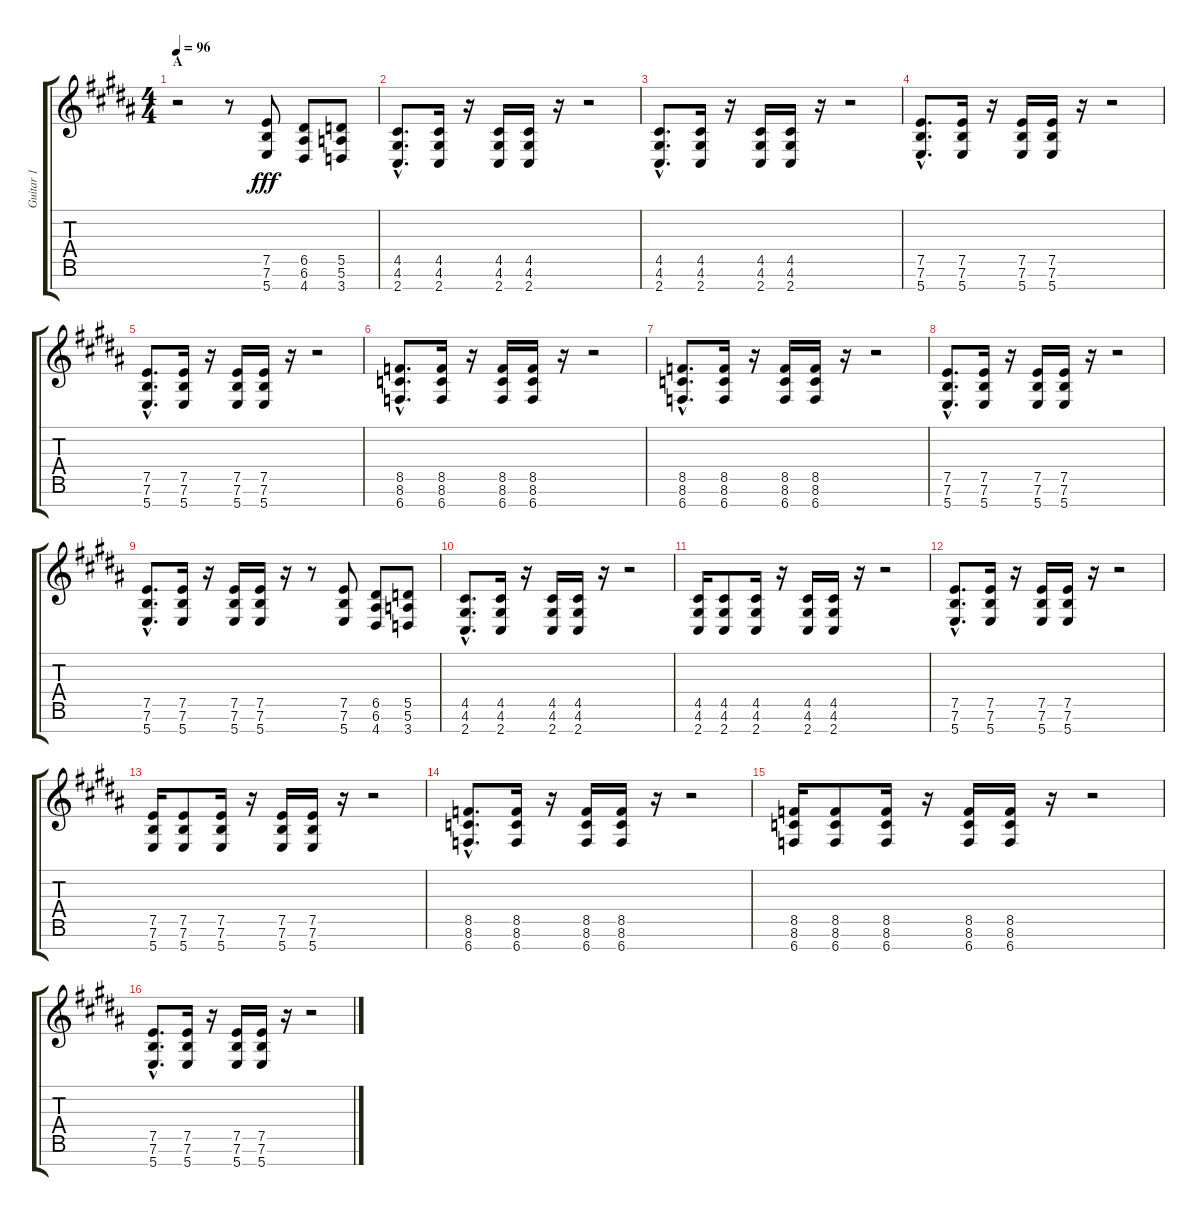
\track ("Guitar 1" "Guitar 1") {instrument distortionguitar}
\staff {score tabs}
\tuning (E4 B3 G3 D3 A2 E2 B1) {hide}
\ts (4 4)
\section ("" "A")
\tempo 96
\clef g2
\ks b
r.2{dy fff instrument distortionguitar} r.8 (7.5 7.6 5.7).8 (6.5 6.6 4.7).8 (5.5 5.6 3.7).8 |
(4.5{hac} 4.6{hac} 2.7{hac}).8{d} (4.5 4.6 2.7).16 r.16 (4.5 4.6 2.7).16 (4.5 4.6 2.7).16 r.16 r.2 |
(4.5{hac} 4.6{hac} 2.7{hac}).8{d} (4.5 4.6 2.7).16 r.16 (4.5 4.6 2.7).16 (4.5 4.6 2.7).16 r.16 r.2 |
(7.5{hac} 7.6{hac} 5.7{hac}).8{d} (7.5 7.6 5.7).16 r.16 (7.5 7.6 5.7).16 (7.5 7.6 5.7).16 r.16 r.2 |
(7.5{hac} 7.6{hac} 5.7{hac}).8{d} (7.5 7.6 5.7).16 r.16 (7.5 7.6 5.7).16 (7.5 7.6 5.7).16 r.16 r.2 |
(8.5{hac} 8.6{hac} 6.7{hac}).8{d} (8.5 8.6 6.7).16 r.16 (8.5 8.6 6.7).16 (8.5 8.6 6.7).16 r.16 r.2 |
(8.5{hac} 8.6{hac} 6.7{hac}).8{d} (8.5 8.6 6.7).16 r.16 (8.5 8.6 6.7).16 (8.5 8.6 6.7).16 r.16 r.2 |
(7.5{hac} 7.6{hac} 5.7{hac}).8{d} (7.5 7.6 5.7).16 r.16 (7.5 7.6 5.7).16 (7.5 7.6 5.7).16 r.16 r.2 |
(7.5{hac} 7.6{hac} 5.7{hac}).8{d} (7.5 7.6 5.7).16 r.16 (7.5 7.6 5.7).16 (7.5 7.6 5.7).16 r.16 r.8 (7.5 7.6 5.7).8 (6.5 6.6 4.7).8 (5.5 5.6 3.7).8 |
(4.5{hac} 4.6{hac} 2.7{hac}).8{d} (4.5 4.6 2.7).16 r.16 (4.5 4.6 2.7).16 (4.5 4.6 2.7).16 r.16 r.2 |
(4.5 4.6 2.7).16 (4.5 4.6 2.7).8 (4.5 4.6 2.7).16 r.16 (4.5 4.6 2.7).16 (4.5 4.6 2.7).16 r.16 r.2 |
(7.5{hac} 7.6{hac} 5.7{hac}).8{d} (7.5 7.6 5.7).16 r.16 (7.5 7.6 5.7).16 (7.5 7.6 5.7).16 r.16 r.2 |
(7.5 7.6 5.7).16 (7.5 7.6 5.7).8 (7.5 7.6 5.7).16 r.16 (7.5 7.6 5.7).16 (7.5 7.6 5.7).16 r.16 r.2 |
(8.5{hac} 8.6{hac} 6.7{hac}).8{d} (8.5 8.6 6.7).16 r.16 (8.5 8.6 6.7).16 (8.5 8.6 6.7).16 r.16 r.2 |
(8.5 8.6 6.7).16 (8.5 8.6 6.7).8 (8.5 8.6 6.7).16 r.16 (8.5 8.6 6.7).16 (8.5 8.6 6.7).16 r.16 r.2 |
(7.5{hac} 7.6{hac} 5.7{hac}).8{d} (7.5 7.6 5.7).16 r.16 (7.5 7.6 5.7).16 (7.5 7.6 5.7).16 r.16 r.2
